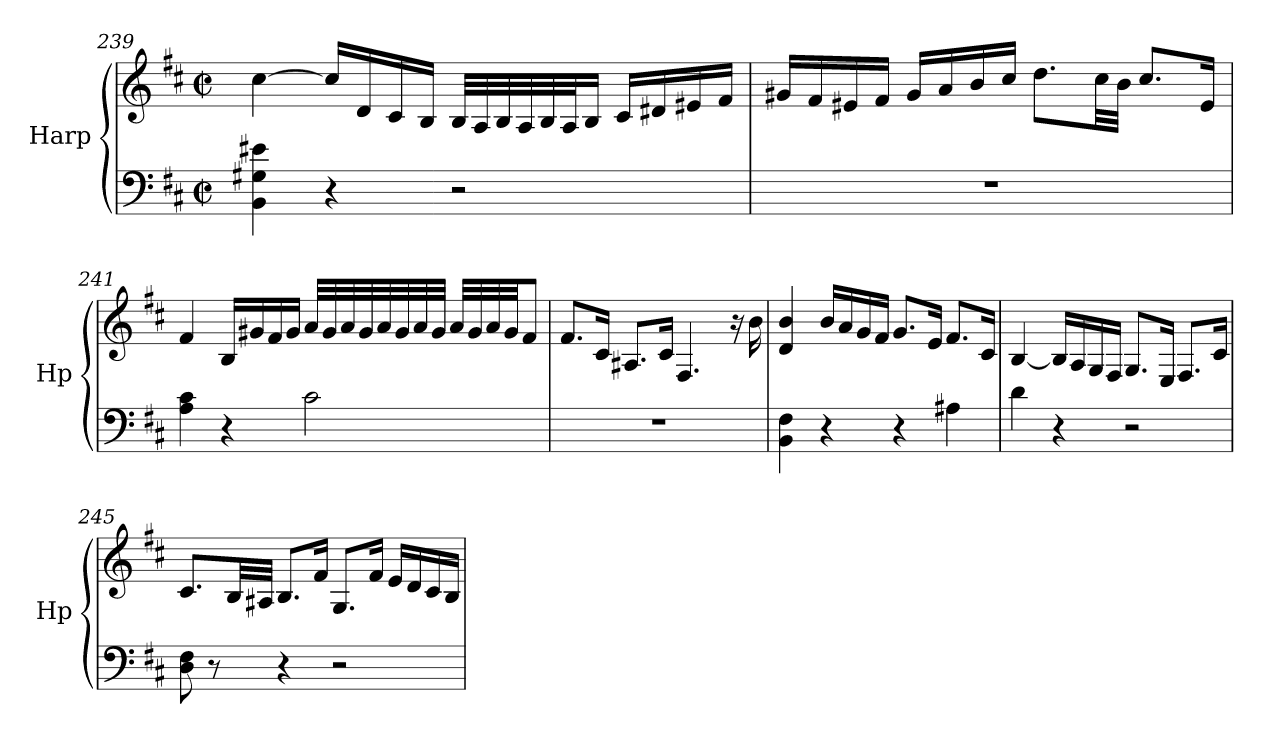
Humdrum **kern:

**kern	**kern
*part1	*part1
*staff2	*staff1
*I"Harp	*
*I'Hp	*
!!LO:LB:g=z
*clefF4	*clefG2
*k[f#c#]	*k[f#c#]
*M4/4	*M4/4
*met(c|)	*met(c|)
=239	=239
4BB\ 4G#X\ 4e#X\	[4cc#\
4r	16cc#/LL]
.	16d/
.	16c#/
.	16B/JJ
2r	32B/LLL
.	32A/
.	32B/
.	32A/
.	32B/
.	32A/J
.	16B/JJ
.	16c#/LL
.	16d#X/
.	16e#X/
.	16f#/JJ
=240	=240
1r	16g#X/LL
.	16f#/
.	16e#X/
.	16f#/JJ
.	16g#/LL
.	16a/
.	16b/
.	16cc#/JJ
.	8.dd\L
.	32cc#\LL
.	32b\JJJ
.	8.cc#/L
.	16e#/Jk
!!LO:LB:g=z
=241	=241
4A\ 4c#\	4f#/
4r	16B/LL
.	16g#X/
.	16f#/
.	16g#/JJ
2c#\	32a/LLL
.	32g#/
.	32a/
.	32g#/
.	32a/
.	32g#/
.	32a/
.	32g#/JJJ
.	32a/LLL
.	32g#/
.	32a/
.	32g#/JJ
.	8f#/J
=242	=242
1r	8.f#/L
.	16c#/Jk
.	8.A#X/L
.	16c#/Jk
.	4.F#/
.	16r
.	16b\
=243	=243
4BB\ 4F#\	4d/ 4b/
4r	16b/LL
.	16a/
.	16g/
.	16f#/JJ
4r	8.g/L
.	16e/Jk
4A#X\	8.f#/L
.	16c#/Jk
!!LO:LB:g=z
=244	=244
4d\	[4B/
4r	16B/LL]
.	16A/
.	16G/
.	16F#/JJ
2r	8.G/L
.	16E/Jk
.	8.F#/L
.	16c#/Jk
=245	=245
8D\ 8F#\	8.c#/L
8r	.
.	32B/LL
.	32A#X/JJJ
4r	8.B/L
.	16f#/Jk
2r	8.G/L
.	16f#/Jk
.	16e/LL
.	16d/
.	16c#/
.	16B/JJ
=	=
*-	*-
